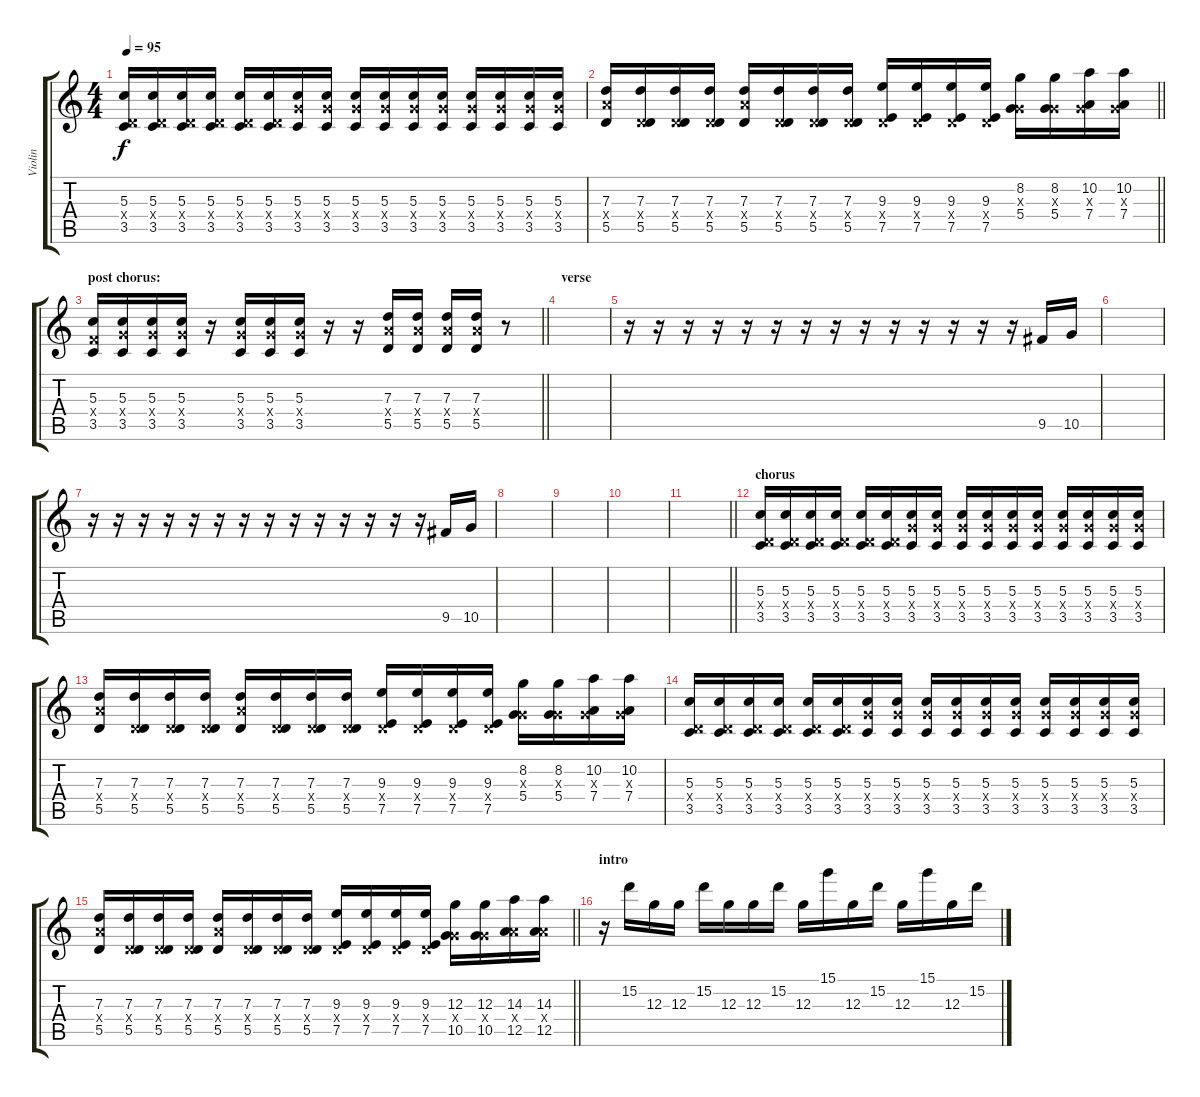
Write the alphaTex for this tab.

\track ("Violin" "Violin") {instrument overdrivenguitar}
\staff {score tabs}
\tuning (E4 B3 G3 D3 A2 E2) {hide}
\ts (4 4)
\tempo 95
\clef g2
\ks c
(5.3 0.4{x} 3.5).16{dy f} (5.3 0.4{x} 3.5).16 (5.3 0.4{x} 3.5).16 (5.3 0.4{x} 3.5).16 (5.3 0.4{x} 3.5).16 (5.3 0.4{x} 3.5).16 (5.3 5.4{x} 3.5).16 (5.3 5.4{x} 3.5).16 (5.3 5.4{x} 3.5).16 (5.3 5.4{x} 3.5).16 (5.3 5.4{x} 3.5).16 (5.3 5.4{x} 3.5).16 (5.3 5.4{x} 3.5).16 (5.3 5.4{x} 3.5).16 (5.3 5.4{x} 3.5).16 (5.3 5.4{x} 3.5).16 |
\barLineRight lightlight
(7.3 7.4{x} 5.5).16 (7.3 0.4{x} 5.5).16 (7.3 0.4{x} 5.5).16 (7.3 0.4{x} 5.5).16 (7.3 7.4{x} 5.5).16 (7.3 0.4{x} 5.5).16 (7.3 0.4{x} 5.5).16 (7.3 0.4{x} 5.5).16 (9.3 0.4{x} 7.5).16 (9.3 0.4{x} 7.5).16 (9.3 0.4{x} 7.5).16 (9.3 0.4{x} 7.5).16 (8.2 0.3{x} 5.4).16 (8.2 0.3{x} 5.4).16 (10.2 0.3{x} 7.4).16 (10.2 0.3{x} 7.4).16 |
\section ("" "post chorus:")
\barLineRight lightlight
(5.3 3.4{x} 3.5).16 (5.3 5.4{x} 3.5).16 (5.3 5.4{x} 3.5).16 (5.3 5.4{x} 3.5).16 r.16 (5.3 5.4{x} 3.5).16 (5.3 5.4{x} 3.5).16 (5.3 5.4{x} 3.5).16 r.16 r.16 (7.3 7.4{x} 5.5).16 (7.3 7.4{x} 5.5).16 (7.3 7.4{x} 5.5).16 (7.3 7.4{x} 5.5).16 r.8 |
\section ("" "verse")
|
r.16{volume 10} r.16 r.16 r.16 r.16 r.16 r.16 r.16 r.16 r.16 r.16 r.16 r.16 r.16 9.5.16 10.5.16 |
|
r.16{volume 10} r.16 r.16 r.16 r.16 r.16 r.16 r.16 r.16 r.16 r.16 r.16 r.16 r.16 9.5.16 10.5.16 |
|
|
|
\barLineRight lightlight
|
\section ("" "chorus")
(5.3 0.4{x} 3.5).16{volume 14} (5.3 0.4{x} 3.5).16 (5.3 0.4{x} 3.5).16 (5.3 0.4{x} 3.5).16 (5.3 0.4{x} 3.5).16 (5.3 0.4{x} 3.5).16 (5.3 5.4{x} 3.5).16 (5.3 5.4{x} 3.5).16 (5.3 5.4{x} 3.5).16 (5.3 5.4{x} 3.5).16 (5.3 5.4{x} 3.5).16 (5.3 5.4{x} 3.5).16 (5.3 5.4{x} 3.5).16 (5.3 5.4{x} 3.5).16 (5.3 5.4{x} 3.5).16 (5.3 5.4{x} 3.5).16 |
(7.3 7.4{x} 5.5).16 (7.3 0.4{x} 5.5).16 (7.3 0.4{x} 5.5).16 (7.3 0.4{x} 5.5).16 (7.3 7.4{x} 5.5).16 (7.3 0.4{x} 5.5).16 (7.3 0.4{x} 5.5).16 (7.3 0.4{x} 5.5).16 (9.3 0.4{x} 7.5).16 (9.3 0.4{x} 7.5).16 (9.3 0.4{x} 7.5).16 (9.3 0.4{x} 7.5).16 (8.2 0.3{x} 5.4).16 (8.2 0.3{x} 5.4).16 (10.2 0.3{x} 7.4).16 (10.2 0.3{x} 7.4).16 |
(5.3 0.4{x} 3.5).16 (5.3 0.4{x} 3.5).16 (5.3 0.4{x} 3.5).16 (5.3 0.4{x} 3.5).16 (5.3 0.4{x} 3.5).16 (5.3 0.4{x} 3.5).16 (5.3 5.4{x} 3.5).16 (5.3 5.4{x} 3.5).16 (5.3 5.4{x} 3.5).16 (5.3 5.4{x} 3.5).16 (5.3 5.4{x} 3.5).16 (5.3 5.4{x} 3.5).16 (5.3 5.4{x} 3.5).16 (5.3 5.4{x} 3.5).16 (5.3 5.4{x} 3.5).16 (5.3 5.4{x} 3.5).16 |
\barLineRight lightlight
(7.3 7.4{x} 5.5).16 (7.3 0.4{x} 5.5).16 (7.3 0.4{x} 5.5).16 (7.3 0.4{x} 5.5).16 (7.3 7.4{x} 5.5).16 (7.3 0.4{x} 5.5).16 (7.3 0.4{x} 5.5).16 (7.3 0.4{x} 5.5).16 (9.3 0.4{x} 7.5).16 (9.3 0.4{x} 7.5).16 (9.3 0.4{x} 7.5).16 (9.3 0.4{x} 7.5).16 (12.3 5.4{x} 10.5).16 (12.3 5.4{x} 10.5).16 (14.3 7.4{x} 12.5).16 (14.3 7.4{x} 12.5).16 |
\section ("" "intro")
r.16{volume 16} 15.2.16 12.3.16 12.3.16 15.2.16 12.3.16 12.3.16 15.2.16 12.3.16 15.1.16 12.3.16 15.2.16 12.3.16 15.1.16 12.3.16 15.2.16
